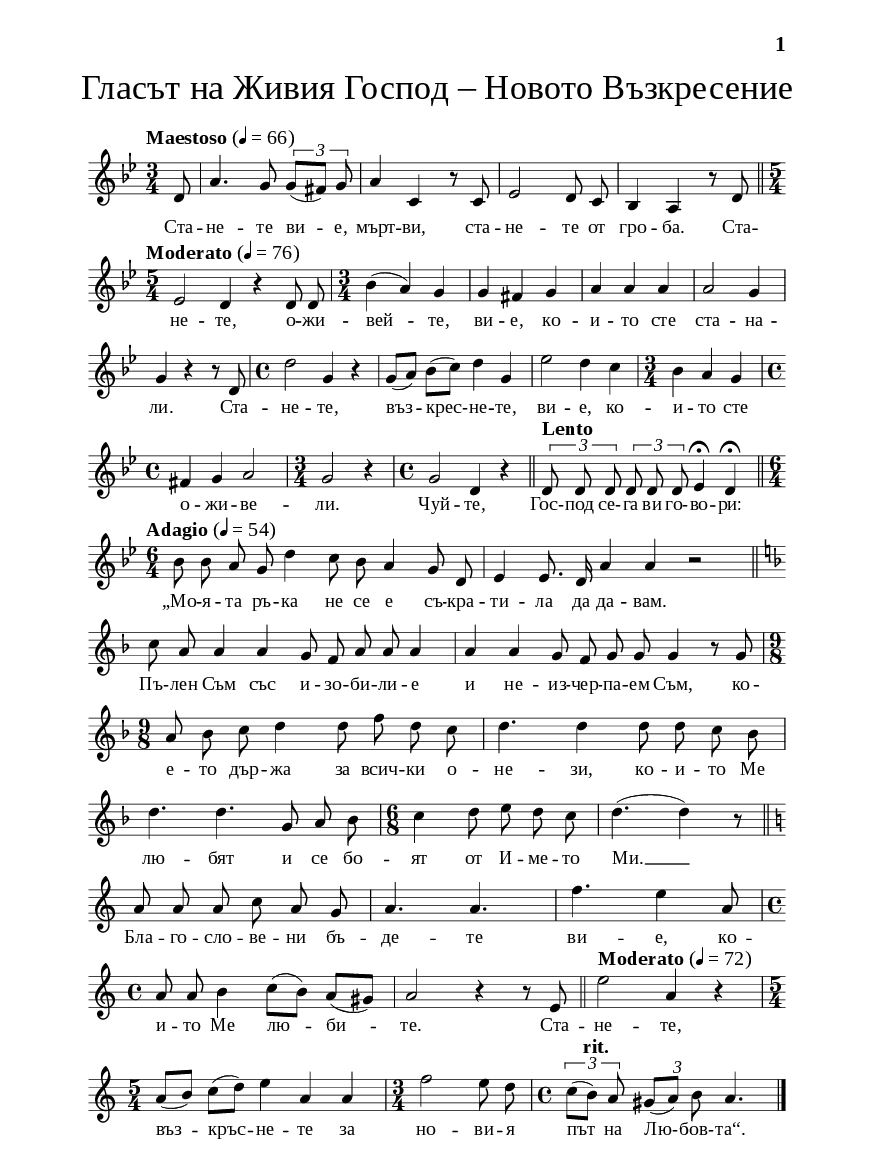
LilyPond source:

\version "2.24.4"

% include paper part and global functions
\include "include/globals.ily"

\bookpart {
  \label #'ref190
  \tocItem \markup "Гласът на Живия Господ"
\paper {
  print-all-headers = ##t
  print-page-number = ##t
  print-first-page-number = ##t


  % put page numbers on the bottom
  oddHeaderMarkup = \markup {

    \fill-line {
      ""
      \if \should-print-page-number  \abs-fontsize #10 {
        \bold \fromproperty #'page:page-number-string

      }
    }
  }
  evenHeaderMarkup = \markup {

    \fill-line {
      \if \should-print-page-number \abs-fontsize #10 {
        \bold  \fromproperty #'page:page-number-string
        ""
      }
    }
  }

  oddFooterMarkup = \markup ""

  evenFooterMarkup = ""
  left-margin = 1.5\cm
  right-margin = 1.5\cm
  top-margin = 1\cm
  bottom-margin = 1.2\cm
  ragged-bottom = ##t % do not spread the staves to fill the whole vertical space
  top-markup-spacing.basic-distance = 6\mm % margin between page number and system for the first page
  top-system-spacing.basic-distance = 10\mm % margin between page number and system for the other pages 

  % change distance between staves
  system-system-spacing =
  #'((basic-distance . 12)
     (minimum-distance . 6)
     (padding . 1)
     (stretchability . 12))
}
  \score {
    \layout {
      indent = 0.0\cm % remove first line indentation
      ragged-last = ##f % do spread last line to fill the whole space
      \override Staff.BarLine.thick-thickness = #4 %make the end and repeat bars thiner
      \override Score.VoltaBracket.font-size = #-1.7 % make the repeat number fontsize smaller
      

      \context {
        \Score
        \omit BarNumber %remove bar numbers
        \override MetronomeMark.font-size = #1.5 % increase the tempo fontsize
        \override TupletNumber.font-size = #0.4 % increase the triol number

      } % context

      \context {
        % change staff size
        \Staff
        \override StaffSymbol.thickness = #0.5
        \override BarLine.hair-thickness = #1
        %\override StaffSymbol.ledger-line-thickness = #'(0 . 0)
      }

      \context {
        % adjust space between staff and lyrics and between the two lyric lines
        \Lyrics
        \override VerticalAxisGroup.nonstaff-relatedstaff-spacing = #'((padding . 0.73))
        \override VerticalAxisGroup.nonstaff-nonstaff-spacing = #'((minimum-distance . 2))
        includeGraceNotes = ##t
      }
    } % layout

    \new Voice \absolute {
      \clef treble
      \key g \minor
      \time 3/4
      \tempoFunc "Maestoso" 4 "66"

      \partial 8
      d'8 | % 2
      a'4. g'8 \tuplet 3/2 {
        g'8 ( [ fis'8 ])  g'8
      }
      | % 3
      a'4 c'4 r8 c'8 | % 4
      es'2 \autoBeamOff d'8 c'8  | % 5
      bes4 a4 r8 d'8 \bar "||" \break | % 6
      \time 5/4  | % 6
      \tempoFunc "Moderato" 4 "76"
      es'2 d'4 r4 d'8 d'8 | % 7
      \time 3/4  | % 7
      bes'4 ( a'4 ) g'4 | % 8
      g'4 fis'4 g'4 | % 9
      a'4 a'4 a'4 |
      a'2 g'4 \break  | % 11
      g'4 r4 r8 d'8 | % 12
      \time 4/4  | % 12
      d''2 g'4 r4| % 13
      g'8 ( [ a'8 ) ]  bes'8 ( [  c''8 )
      ]  d''4 g'4 |  % 14
      es''2  d''4  c''4 | % 15
      \time 3/4  | % 15
      bes'4 a'4 g'4 \break | % 16
      \time 4/4  | % 16
      fis'4 g'4 a'2 | % 17
      \time 3/4  | % 17
      g'2 r4 | % 18
      \time 4/4  | % 18
      g'2 d'4 r4 \bar "||"
      \autoBeamOff
      \tempo "Lento"
      \times 2/3  {
        d'8  d'8 d'8
      }
      \times 2/3  {
        d'8 d'8 d'8
      }
      es'4 ^\fermata d'4 ^\fermata \bar "||"
      \break |
      \tempoFunc "Adagio" 4 "54"
      \time 6/4
      bes'8  bes'8 a'8 g'8
      d''4  c''8  bes'8  % 21
      a'4 g'8 d'8 | es'4 es'8. d'16 a'4 a'4 r2 \break \bar "||" | % 23

      \key f \major
      c''8 a'8 a'4 a'4  g'8 f'8 a'8 a'8 a'4 | % 25
      a'4 a'4 g'8 f'8 g'8 g'8 g'4 r8 g'8 | \break  % 27
      \time 9/8
      \autoBeamOff
      a'8  bes'8  c''8  d''4
      d''8 f''8  d''8  c''8 | d''4.
      d''4  d''8
      d''8  c''8  bes'8 | \break
      d''4.
      d''4. g'8 a'8  bes'8 |
      \time 6/8
      c''4  d''8 e''8  d''8  c''8 |  d''4. (d''4) r8 | \bar "||" \break
      \key a \minor
      \autoBeamOff a'8 a'8 a'8 c''8 a'8 g'8 | a'4. a'4. |
      f''4.  e''4 a'8  | \break
      \time 4/4  | % 35
      a'8 a'8  b'4  c''8 ( [
      b'8 ) ]
      a'8 ( [ gis'8 ) ] | % 36
      a'2 r4 r8 e'8 \bar "||"
      | % 37
      | % 37
      \tempoFunc "Moderato" 4 "72"
      e''2 a'4 r4 |  \break  % 38

      \autoBeamOn

      \time 5/4 a'8 (  [ b'8] )   c''8 (  [ d''8] )  e''4 a'4  a'4 |
      \time 3/4
      f''2  \autoBeamOff e''8  d''8 |
      \time 4/4
      \tweak direction #up \times 2/3 {
        \once \override Slur.positions = #'(1 . 1)
        \tempo "         rit." c''8   ( [  b'8 ) ]  a'8
      }
      \once \omit TupletBracket \times 2/3 {
        gis'8 ( [  a'8
        ) ] b'8
      }
      a'4.
      \bar "|."

    }

    \addlyrics {
      Ста -- не -- те ви -- е, мърт --
      ви, ста -- не -- те от гро -- ба.
      Ста -- не -- те, о -- жи -- вей --
      те, ви -- е, ко -- и -- то сте ста --
      на -- ли. Ста -- не -- те, въз --
      "крес-" -- не -- те, ви -- е, ко -- и
      -- то сте о -- жи -- ве -- ли. Чуй --
      те, "Гос-" -- под "се-" -- га ви "го-" --
      во -- ри: „Мо -- я -- та ръ -- ка
      не се е съ -- кра -- ти -- ла да
      да -- вам. "Пъ-" -- лен Съм със и --
      зо -- би -- ли -- е и не -- из -- чер
      -- па -- ем Съм, ко -- е -- то дър --
      жа за всич -- ки о -- не -- зи, ко
      -- и -- то Ме лю -- бят и се бо --
      ят от И -- ме -- то Ми. __ Бла -- го --
      сло -- ве -- ни бъ -- де -- те ви --
      е, ко -- и -- то Ме лю -- би
      -- те. Ста -- не -- те, въз --
      кръс -- не -- те за но -- ви -- я
      път на "Лю-" -- "бов-" -- та“.}

      \header {
        title = \titleFunc #'ref_desc_15 "Гласът на Живия Господ – Новото Възкресение" " Glasăt na Živija Gospod – Novoto Văzkresenie"
      }

      \midi{}

    } % score

  } % bookpart

  % Più mosso
  %
